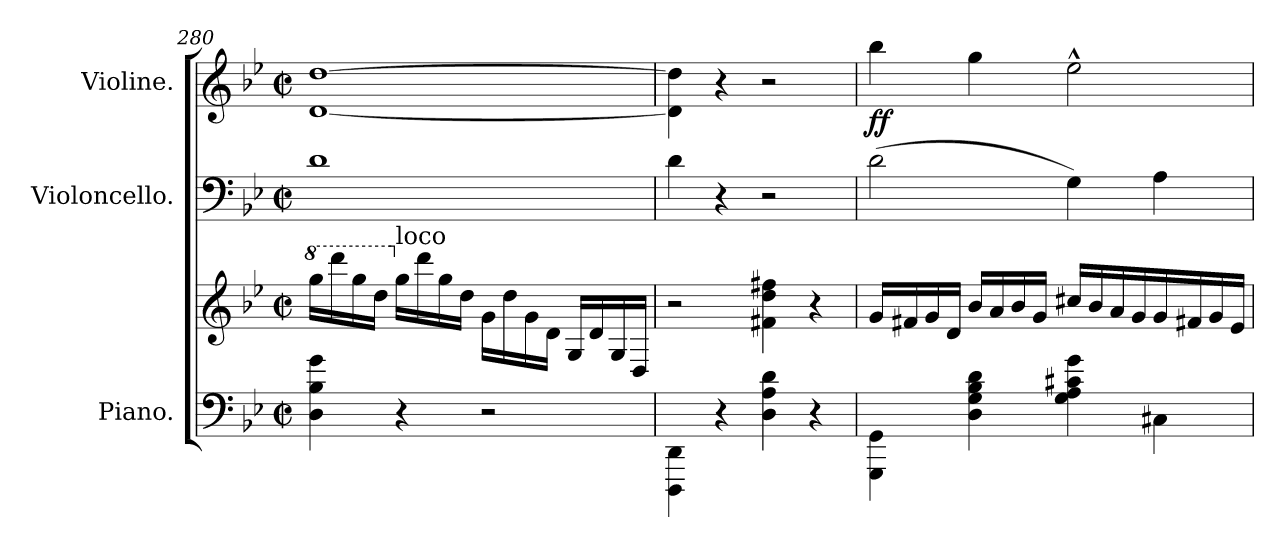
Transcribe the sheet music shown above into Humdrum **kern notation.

**kern	**kern	**kern	**kern	**dynam
*part3	*part3	*part2	*part1	*part1
*staff4	*staff3	*staff2	*staff1	*staff1
*I"Piano.	*	*I"Violoncello.	*I"Violine.	*
*	*	*I'vlc	*I'vl	*
*clefF4	*clefG2	*clefF4	*clefG2	*
*k[b-e-]	*k[b-e-]	*k[b-e-]	*k[b-e-]	*
*g:	*g:	*g:	*g:	*
*M2/2	*M2/2	*M2/2	*M2/2	*
*met(c|)	*met(c|)	*met(c|)	*met(c|)	*
*	*8va	*	*	*
=280	=280	=280	=280	=280
4D\ 4B-\ 4g\	16ggg\LL	1d\	[1d/ [1dd/	.
.	16dddd\	.	.	.
.	16ggg\	.	.	.
.	16ddd\JJ	.	.	.
*	*X8va	*	*	*
!	!LO:TX:a:t=loco	!	!	!
4r	16gg\LL	.	.	.
.	16ddd\	.	.	.
.	16gg\	.	.	.
.	16dd\JJ	.	.	.
2r	16g\LL	.	.	.
.	16dd\	.	.	.
.	16g\	.	.	.
.	16d\JJ	.	.	.
.	16G/LL	.	.	.
.	16d/	.	.	.
.	16G/	.	.	.
.	16D/JJ	.	.	.
=281	=281	=281	=281	=281
4DDD\ 4DD\	2r	4d\	4d]\ 4dd]\	.
4r	.	4r	4r	.
4D\ 4A\ 4d\	4f#X\ 4dd\ 4ff#X\	2r	2r	.
4r	4r	.	.	.
=282	=282	=282	=282	=282
!	!	!	!	!LO:DY:b
4GGG\ 4GG\	16g/LL	(2d\	4bb-\	ff
.	16f#X/	.	.	.
.	16g/	.	.	.
.	16d/JJ	.	.	.
4D\ 4G\ 4B-\ 4d\	16b-/LL	.	4gg\	.
.	16a/	.	.	.
.	16b-/	.	.	.
.	16g/JJ	.	.	.
4G\ 4A\ 4c#X\ 4g\	16cc#X/LL	4G\)	2ee-^^\	.
.	16b-/	.	.	.
.	16a/	.	.	.
.	16g/	.	.	.
4C#X\	16g/	4A\	.	.
.	16f#X/	.	.	.
.	16g/	.	.	.
.	16e-/JJ	.	.	.
=	=	=	=	=
*-	*-	*-	*-	*-
